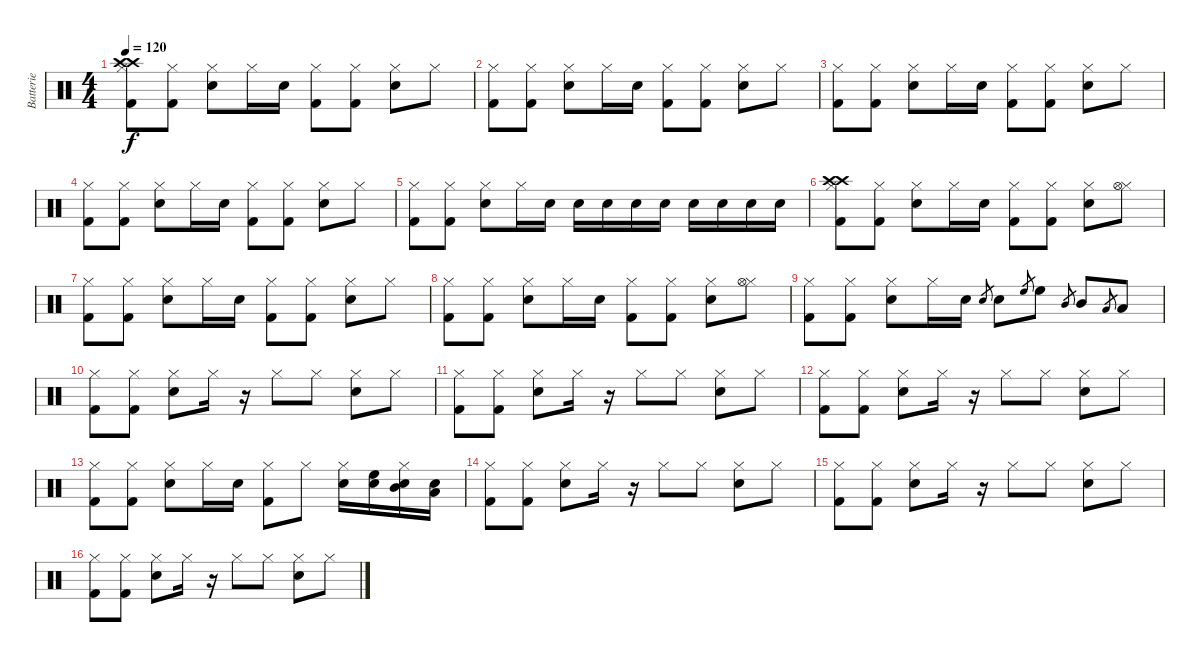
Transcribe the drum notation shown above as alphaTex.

\track ("Batterie" "Batterie") {instrument percussion}
\staff {score}
\articulation defaults
\ts (4 4)
\tempo 120
\clef neutral
\ks c
("Hi-Hat (closed)" "Crash high (hit)" "Crash high (hit)" "Kick (hit) 2").8{dy f} ("Hi-Hat (closed)" "Kick (hit) 2").8 ("Hi-Hat (closed)" "Electric Snare (hit)").8 "Hi-Hat (closed)".16 "Electric Snare (hit)".16 ("Hi-Hat (closed)" "Kick (hit) 2").8 ("Hi-Hat (closed)" "Kick (hit) 2").8 ("Hi-Hat (closed)" "Electric Snare (hit)").8 "Hi-Hat (closed)".8 |
("Hi-Hat (closed)" "Kick (hit) 2").8 ("Hi-Hat (closed)" "Kick (hit) 2").8 ("Hi-Hat (closed)" "Electric Snare (hit)").8 "Hi-Hat (closed)".16 "Electric Snare (hit)".16 ("Hi-Hat (closed)" "Kick (hit) 2").8 ("Hi-Hat (closed)" "Kick (hit) 2").8 ("Hi-Hat (closed)" "Electric Snare (hit)").8 "Hi-Hat (closed)".8 |
("Hi-Hat (closed)" "Kick (hit) 2").8 ("Hi-Hat (closed)" "Kick (hit) 2").8 ("Hi-Hat (closed)" "Electric Snare (hit)").8 "Hi-Hat (closed)".16 "Electric Snare (hit)".16 ("Hi-Hat (closed)" "Kick (hit) 2").8 ("Hi-Hat (closed)" "Kick (hit) 2").8 ("Hi-Hat (closed)" "Electric Snare (hit)").8 "Hi-Hat (closed)".8 |
("Hi-Hat (closed)" "Kick (hit) 2").8 ("Hi-Hat (closed)" "Kick (hit) 2").8 ("Hi-Hat (closed)" "Electric Snare (hit)").8 "Hi-Hat (closed)".16 "Electric Snare (hit)".16 ("Hi-Hat (closed)" "Kick (hit) 2").8 ("Hi-Hat (closed)" "Kick (hit) 2").8 ("Hi-Hat (closed)" "Electric Snare (hit)").8 "Hi-Hat (closed)".8 |
("Hi-Hat (closed)" "Kick (hit) 2").8 ("Hi-Hat (closed)" "Kick (hit) 2").8 ("Hi-Hat (closed)" "Electric Snare (hit)").8 "Hi-Hat (closed)".16 "Electric Snare (hit)".16 "Electric Snare (hit)".16 "Electric Snare (hit)".16 "Electric Snare (hit)".16 "Electric Snare (hit)".16 "Electric Snare (hit)".16 "Electric Snare (hit)".16 "Electric Snare (hit)".16 "Electric Snare (hit)".16 |
("Hi-Hat (closed)" "Crash high (hit)" "Crash high (hit)" "Kick (hit) 2").8 ("Hi-Hat (closed)" "Kick (hit) 2").8 ("Hi-Hat (closed)" "Electric Snare (hit)").8 "Hi-Hat (closed)".16 "Electric Snare (hit)".16 ("Hi-Hat (closed)" "Kick (hit) 2").8 ("Hi-Hat (closed)" "Kick (hit) 2").8 ("Hi-Hat (closed)" "Electric Snare (hit)").8 ("Hi-Hat (closed)" "Hi-Hat (open)").8 |
("Hi-Hat (closed)" "Kick (hit) 2").8 ("Hi-Hat (closed)" "Kick (hit) 2").8 ("Hi-Hat (closed)" "Electric Snare (hit)").8 "Hi-Hat (closed)".16 "Electric Snare (hit)".16 ("Hi-Hat (closed)" "Kick (hit) 2").8 ("Hi-Hat (closed)" "Kick (hit) 2").8 ("Hi-Hat (closed)" "Electric Snare (hit)").8 "Hi-Hat (closed)".8 |
("Hi-Hat (closed)" "Kick (hit) 2").8 ("Hi-Hat (closed)" "Kick (hit) 2").8 ("Hi-Hat (closed)" "Electric Snare (hit)").8 "Hi-Hat (closed)".16 "Electric Snare (hit)".16 ("Hi-Hat (closed)" "Kick (hit) 2").8 ("Hi-Hat (closed)" "Kick (hit) 2").8 ("Hi-Hat (closed)" "Electric Snare (hit)").8 ("Hi-Hat (closed)" "Hi-Hat (open)").8 |
("Hi-Hat (closed)" "Kick (hit) 2").8 ("Hi-Hat (closed)" "Kick (hit) 2").8 ("Hi-Hat (closed)" "Electric Snare (hit)").8 "Hi-Hat (closed)".16 "Electric Snare (hit)".16 "Electric Snare (hit)".8{gr} "Electric Snare (hit)".8 "High Floor Tom (hit)".8{gr} "High Floor Tom (hit)".8 "Mid Tom (hit)".8{gr} "Mid Tom (hit)".8 "Low Floor Tom (hit)".8{gr} "Low Floor Tom (hit)".8 |
("Hi-Hat (closed)" "Kick (hit) 2").8 ("Hi-Hat (closed)" "Kick (hit) 2").8 ("Hi-Hat (closed)" "Electric Snare (hit)").8 "Hi-Hat (closed)".16 r.16 "Hi-Hat (closed)".8 "Hi-Hat (closed)".8 ("Hi-Hat (closed)" "Electric Snare (hit)").8 "Hi-Hat (closed)".8 |
("Hi-Hat (closed)" "Kick (hit) 2").8 ("Hi-Hat (closed)" "Kick (hit) 2").8 ("Hi-Hat (closed)" "Electric Snare (hit)").8 "Hi-Hat (closed)".16 r.16 "Hi-Hat (closed)".8 "Hi-Hat (closed)".8 ("Hi-Hat (closed)" "Electric Snare (hit)").8 "Hi-Hat (closed)".8 |
("Hi-Hat (closed)" "Kick (hit) 2").8 ("Hi-Hat (closed)" "Kick (hit) 2").8 ("Hi-Hat (closed)" "Electric Snare (hit)").8 "Hi-Hat (closed)".16 r.16 "Hi-Hat (closed)".8 "Hi-Hat (closed)".8 ("Hi-Hat (closed)" "Electric Snare (hit)").8 "Hi-Hat (closed)".8 |
("Hi-Hat (closed)" "Kick (hit) 2").8 ("Hi-Hat (closed)" "Kick (hit) 2").8 ("Hi-Hat (closed)" "Electric Snare (hit)").8 "Hi-Hat (closed)".16 "Electric Snare (hit)".16 ("Hi-Hat (closed)" "Kick (hit) 2").8 "Hi-Hat (closed)".8 ("Hi-Hat (closed)" "Electric Snare (hit)").16 ("High Floor Tom (hit)" "Electric Snare (hit)").16 ("Hi-Hat (closed)" "Mid Tom (hit)" "Electric Snare (hit)").16 ("Low Floor Tom (hit)" "Electric Snare (hit)").16 |
("Hi-Hat (closed)" "Kick (hit) 2").8 ("Hi-Hat (closed)" "Kick (hit) 2").8 ("Hi-Hat (closed)" "Electric Snare (hit)").8 "Hi-Hat (closed)".16 r.16 "Hi-Hat (closed)".8 "Hi-Hat (closed)".8 ("Hi-Hat (closed)" "Electric Snare (hit)").8 "Hi-Hat (closed)".8 |
("Hi-Hat (closed)" "Kick (hit) 2").8 ("Hi-Hat (closed)" "Kick (hit) 2").8 ("Hi-Hat (closed)" "Electric Snare (hit)").8 "Hi-Hat (closed)".16 r.16 "Hi-Hat (closed)".8 "Hi-Hat (closed)".8 ("Hi-Hat (closed)" "Electric Snare (hit)").8 "Hi-Hat (closed)".8 |
("Hi-Hat (closed)" "Kick (hit) 2").8 ("Hi-Hat (closed)" "Kick (hit) 2").8 ("Hi-Hat (closed)" "Electric Snare (hit)").8 "Hi-Hat (closed)".16 r.16 "Hi-Hat (closed)".8 "Hi-Hat (closed)".8 ("Hi-Hat (closed)" "Electric Snare (hit)").8 "Hi-Hat (closed)".8
